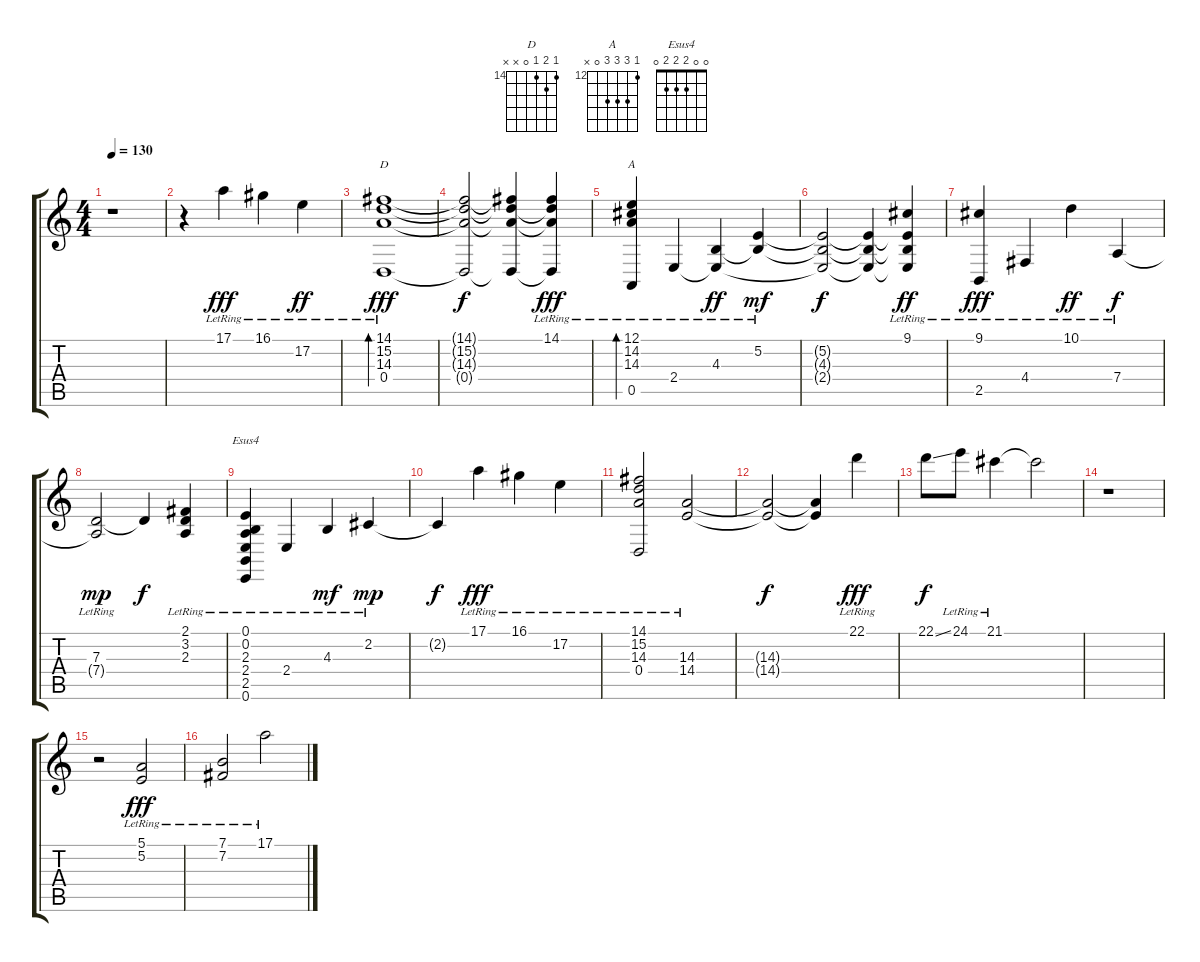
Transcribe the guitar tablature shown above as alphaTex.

\track "" {instrument acousticgrandpiano}
\staff {score tabs}
\tuning (E4 B3 G3 D3 A2 E2) {hide}
\chord ("D" 14 15 14 0 x x) {firstfret 14}
\chord ("A" 12 14 14 14 0 x) {firstfret 12}
\chord ("Esus4" 0 0 2 2 2 0)
\ts (4 4)
\tempo 130
\clef g2
\ks c
r.1{dy fff instrument acousticgrandpiano} |
r.4 17.1{lr}.4 16.1{lr}.4 17.2{lr}.4{dy ff} |
(14.1{lr} 15.2{lr} 14.3{lr} 0.4{lr}).1{bd 480 ch "D" dy fff} |
(14.1{t} 15.2{t} 14.3{t} 0.4{t}).2{dy f} (14.1{t} 15.2{t} 14.3{t} 0.4{t}).4 (14.1{lr} 15.2{t} 14.3{t} 0.4{t}).4{dy fff} |
(12.1{lr} 14.2{lr} 14.3{lr} 0.5{lr}).4{bd 240 ch "A"} 2.4{lr}.4 (4.3{lr} 2.4{t}).4{dy ff} (5.2{lr} 4.3{t}).4{dy mf} |
(5.2{t} 4.3{t} 2.4{t}).2{dy f} (5.2{t} 4.3{t} 2.4{t}).4 (9.1{lr} 5.2{t} 4.3{t} 2.4{t}).4{dy ff} |
(9.1{lr} 2.5{lr}).4{dy fff} 4.4{lr}.4 10.1{lr}.4{dy ff} 7.4{lr}.4{dy f} |
(7.3{lr} 7.4{t}).2{dy mp} 7.3{t}.4{dy f} (2.1{lr} 3.2{lr} 2.3{lr}).4 |
(0.1{lr} 0.2{lr} 2.3{lr} 2.4{lr} 2.5{lr} 0.6{lr}).4{ch "Esus4"} 2.4{lr}.4 4.3{lr}.4{dy mf} 2.2{lr}.4{dy mp} |
2.2{t}.4{dy f} 17.1{lr}.4{dy fff} 16.1{lr}.4 17.2{lr}.4 |
(14.1{lr} 15.2{lr} 14.3{lr} 0.4{lr}).2 (14.3{lr} 14.4{lr}).2 |
(14.3{t} 14.4{t}).2{dy f} (14.3{t} 14.4{t}).4 22.1{lr}.4{dy fff} |
22.1{ss}.8{dy f} 24.1{lr}.8 21.1{lr}.4 21.1{t}.2 |
r.1 |
r.2 (5.1{lr} 5.2{lr}).2{dy fff} |
(7.1{lr} 7.2{lr}).2 17.1{lr}.2
